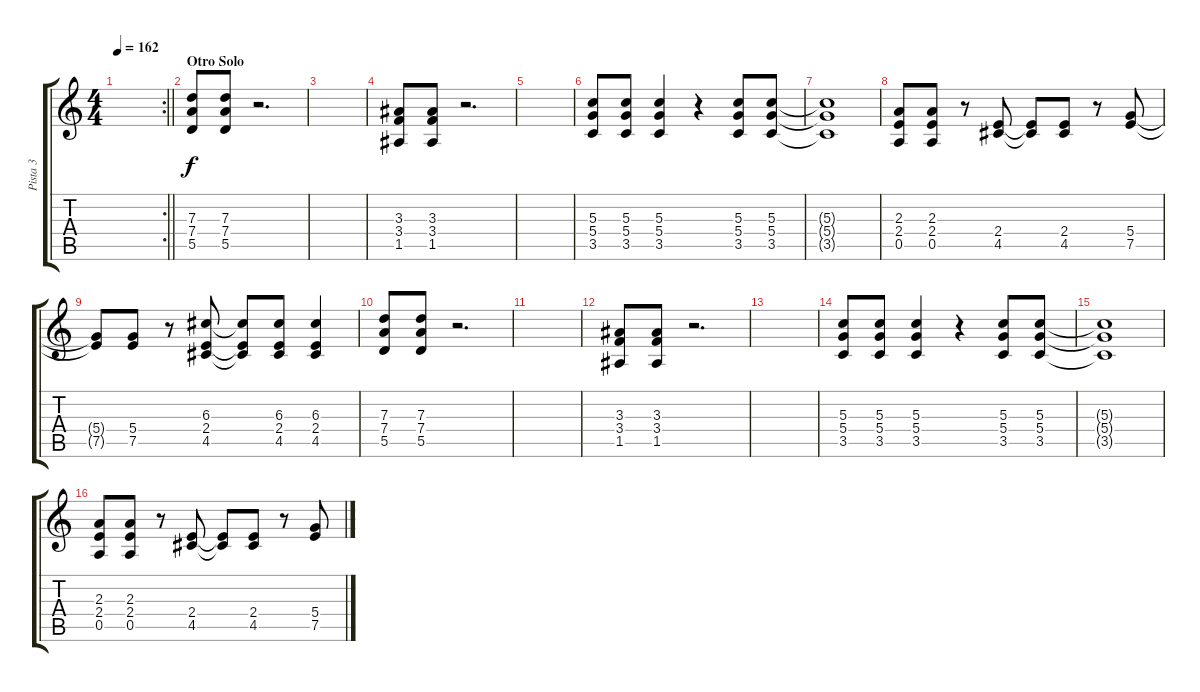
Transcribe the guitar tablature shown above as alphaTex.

\track ("Pista 3" "Pista 3") {instrument electricguitarjazz}
\staff {score tabs}
\tuning (E4 B3 G3 D3 A2 D2) {hide}
\rc 2
\ts (4 4)
\tempo 162
\clef g2
\barLineRight lightlight
\ks c
|
\section ("" "Otro Solo")
(7.3 7.4 5.5).8{instrument overdrivenguitar} (7.3 7.4 5.5).8 r.2{d} |
|
(3.3 3.4 1.5).8 (3.3 3.4 1.5).8 r.2{d} |
|
(5.3 5.4 3.5).8 (5.3 5.4 3.5).8 (5.3 5.4 3.5).4 r.4 (5.3 5.4 3.5).8 (5.3 5.4 3.5).8 |
(5.3{t} 5.4{t} 3.5{t}).1 |
(2.3 2.4 0.5).8 (2.3 2.4 0.5).8 r.8 (2.4 4.5).8 (2.4{t} 4.5{t}).8 (2.4 4.5).8 r.8 (5.4 7.5).8 |
(5.4{t} 7.5{t}).8 (5.4 7.5).8 r.8 (6.3 2.4 4.5).8 (6.3{t} 2.4{t} 4.5{t}).8 (6.3 2.4 4.5).8 (6.3 2.4 4.5).4 |
(7.3 7.4 5.5).8 (7.3 7.4 5.5).8 r.2{d} |
|
(3.3 3.4 1.5).8 (3.3 3.4 1.5).8 r.2{d} |
|
(5.3 5.4 3.5).8 (5.3 5.4 3.5).8 (5.3 5.4 3.5).4 r.4 (5.3 5.4 3.5).8 (5.3 5.4 3.5).8 |
(5.3{t} 5.4{t} 3.5{t}).1 |
(2.3 2.4 0.5).8 (2.3 2.4 0.5).8 r.8 (2.4 4.5).8 (2.4{t} 4.5{t}).8 (2.4 4.5).8 r.8 (5.4 7.5).8
